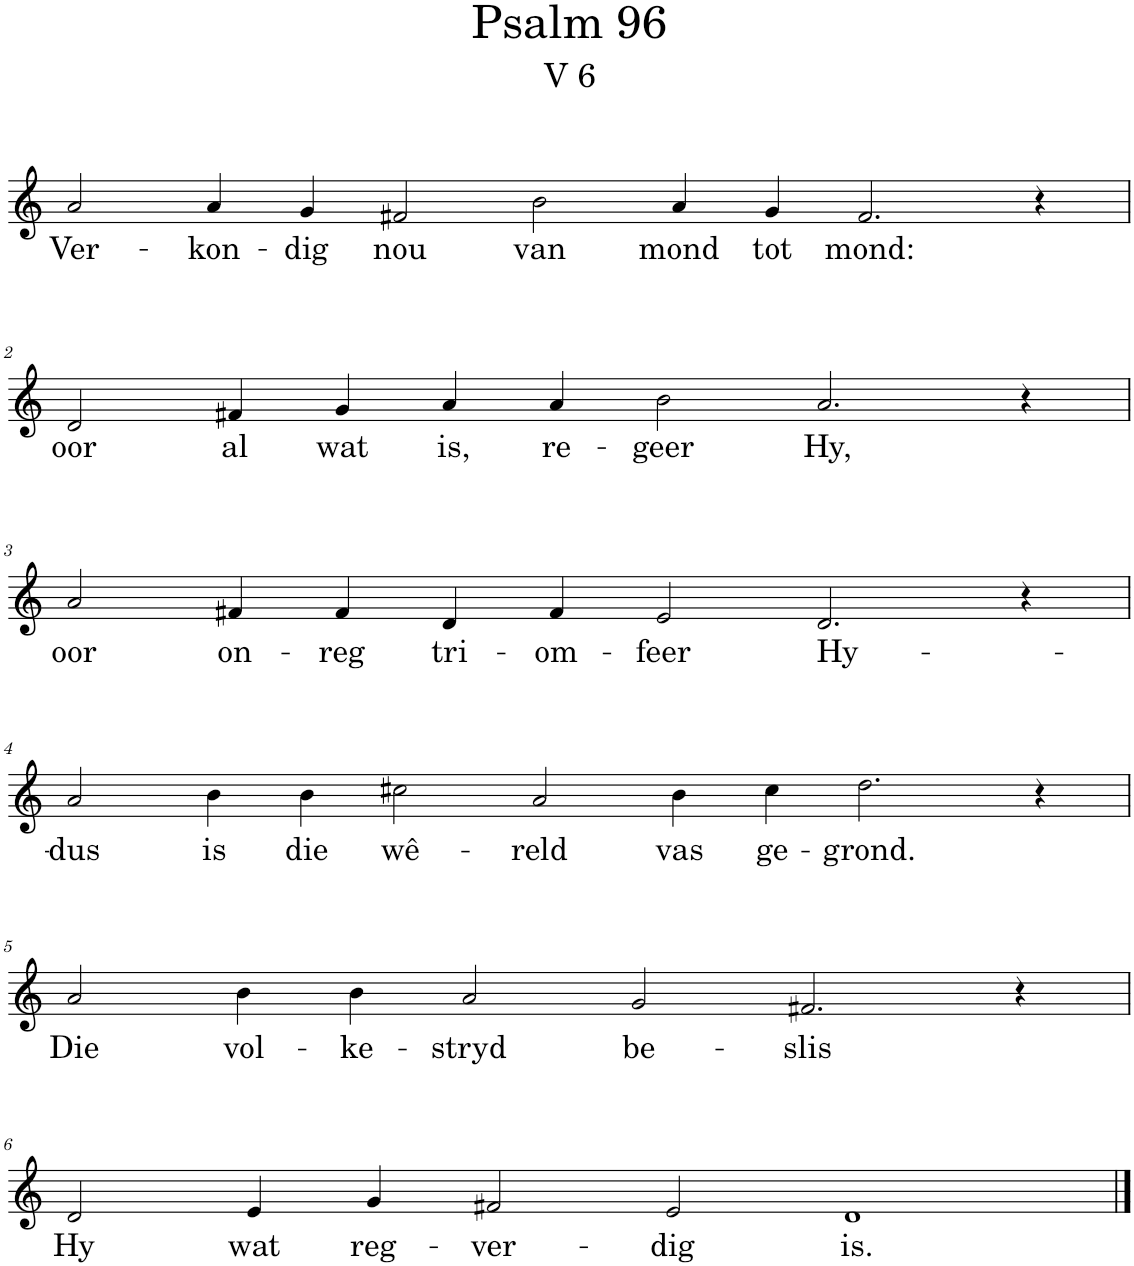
**kern	**text
*part1	*part1
*staff1	*staff1
*I"Pipe Organ	*
*I'Org.	*
*clefG2	*
*k[]	*
*M14/4	*
=1	=1
!	!LO:LY:b
2a/	Ver-
!	!LO:LY:b
4a/	-kon-
!	!LO:LY:b
4g/	-dig
!	!LO:LY:b
2f#X/	nou
!	!LO:LY:b
2b\	van
!	!LO:LY:b
4a/	mond
!	!LO:LY:b
4g/	tot
!	!LO:LY:b
2.f#/	mond:
4r	.
!!LO:LB:g=z
=2	=2
*M12/4	*
!	!LO:LY:b
2d/	oor
!	!LO:LY:b
4f#X/	al
!	!LO:LY:b
4g/	wat
!	!LO:LY:b
4a/	is,
!	!LO:LY:b
4a/	re-
!	!LO:LY:b
2b\	-geer
!	!LO:LY:b
2.a/	Hy,
4r	.
!!LO:LB:g=z
=3	=3
!	!LO:LY:b
2a/	oor
!	!LO:LY:b
4f#X/	on-
!	!LO:LY:b
4f#/	-reg
!	!LO:LY:b
4d/	tri-
!	!LO:LY:b
4f#/	-om-
!	!LO:LY:b
2e/	-feer
!	!LO:LY:b
2.d/	Hy-
4r	.
!!LO:LB:g=z
=4	=4
*M14/4	*
!	!LO:LY:b
2a/	-dus
!	!LO:LY:b
4b\	is
!	!LO:LY:b
4b\	die
!	!LO:LY:b
2cc#X\	wê-
!	!LO:LY:b
2a/	-reld
!	!LO:LY:b
4b\	vas
!	!LO:LY:b
4cc#\	ge-
!	!LO:LY:b
2.dd\	-grond.
4r	.
!!LO:LB:g=z
=5	=5
*M12/4	*
!	!LO:LY:b
2a/	Die
!	!LO:LY:b
4b\	vol-
!	!LO:LY:b
4b\	-ke-
!	!LO:LY:b
2a/	-stryd
!	!LO:LY:b
2g/	be-
!	!LO:LY:b
2.f#X/	-slis
4r	.
!!LO:LB:g=z
=6	=6
!	!LO:LY:b
2d/	Hy
!	!LO:LY:b
4e/	wat
!	!LO:LY:b
4g/	reg-
!	!LO:LY:b
2f#X/	-ver-
!	!LO:LY:b
2e/	-dig
!	!LO:LY:b
1d	is.
==	==
*-	*-
